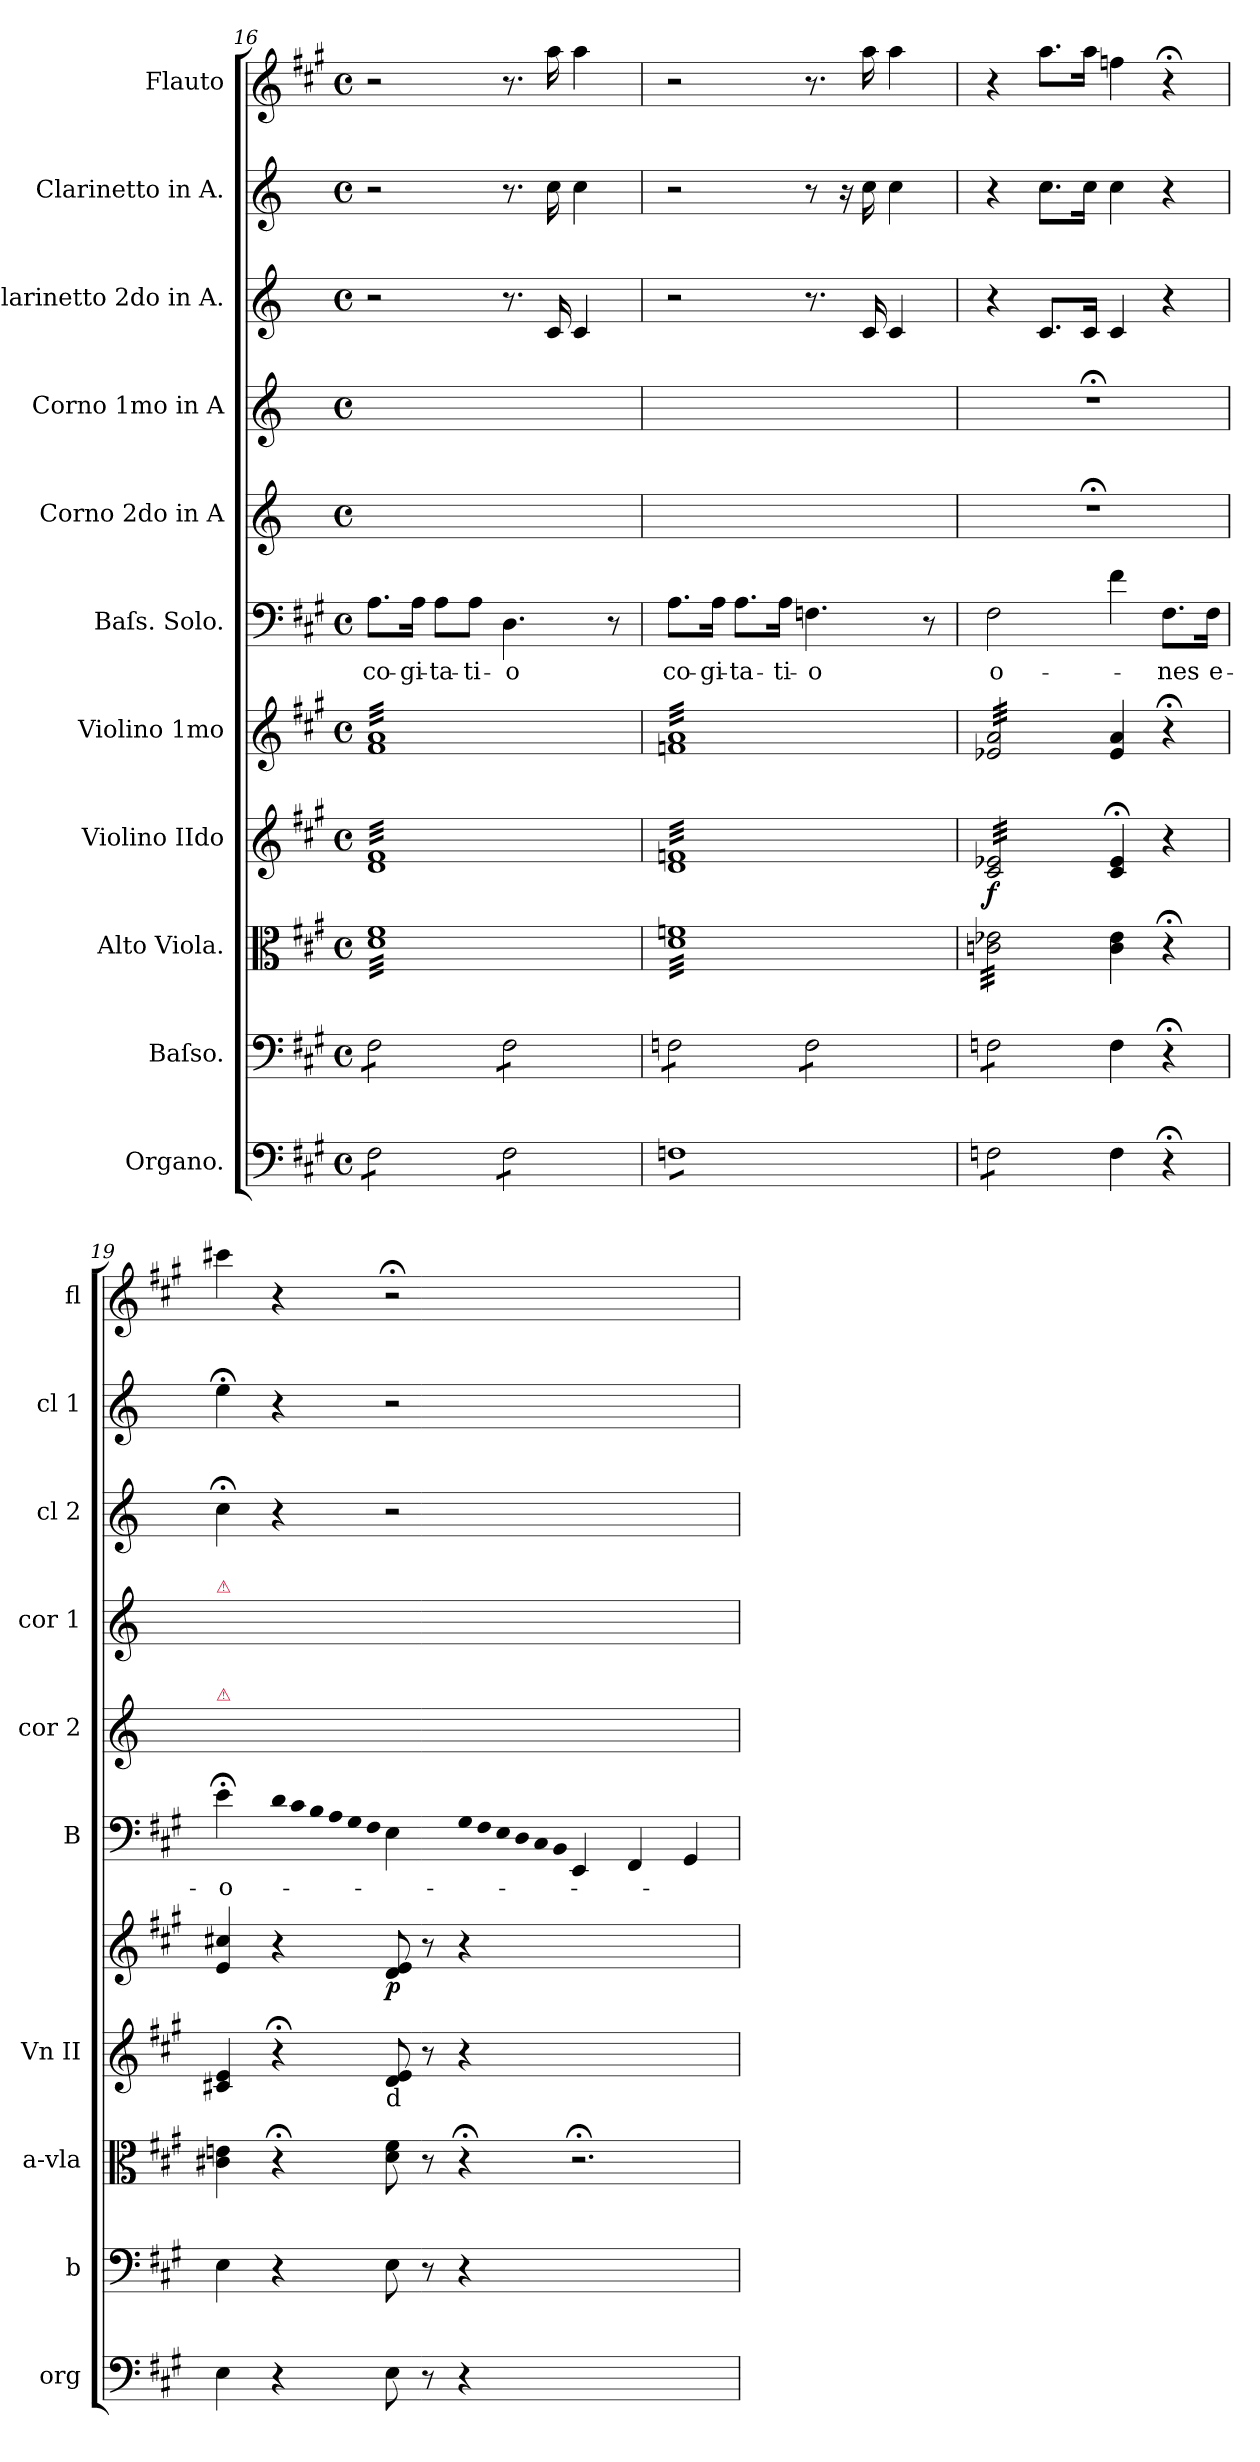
**kern	**kern	**kern	**kern	**dynam	**kern	**dynam	**kern	**text	**kern	**kern	**kern	**kern	**kern
*part11	*part10	*part9	*part8	*part8	*part7	*part7	*part6	*part6	*part5	*part4	*part3	*part2	*part1
*staff11	*staff10	*staff9	*staff8	*staff8	*staff7	*staff7	*staff6	*staff6	*staff5	*staff4	*staff3	*staff2	*staff1
*I"Organo.	*I"Baſso.	*I"Alto Viola.	*I"Violino IIdo	*	*I"Violino 1mo	*	*I"Baſs. Solo.	*	*I"Corno 2do in A	*I"Corno 1mo in A	*I"Clarinetto 2do in A.	*I"Clarinetto in A.	*I"Flauto
*I'org	*I'b	*I'a-vla	*I'Vn II	*	*	*	*I'B	*	*I'cor 2	*I'cor 1	*I'cl 2	*I'cl 1	*I'fl
*clefF4	*clefF4	*clefC3	*clefG2	*	*clefG2	*	*clefF4	*	*clefG2	*clefG2	*clefG2	*clefG2	*clefG2
*	*	*	*	*	*	*	*	*	*ITrd2c3	*ITrd2c3	*ITrd2c3	*ITrd2c3	*
*k[f#c#g#]	*k[f#c#g#]	*k[f#c#g#]	*k[f#c#g#]	*	*k[f#c#g#]	*	*k[f#c#g#]	*	*k[f#c#g#]	*k[f#c#g#]	*k[f#c#g#]	*k[f#c#g#]	*k[f#c#g#]
*A:	*A:	*A:	*A:	*	*A:	*	*A:	*	*A:	*A:	*A:	*A:	*A:
*M4/4	*M4/4	*M4/4	*M4/4	*	*M4/4	*	*M4/4	*	*M4/4	*M4/4	*M4/4	*M4/4	*M4/4
*met(c)	*met(c)	*met(c)	*met(c)	*	*met(c)	*	*met(c)	*	*met(c)	*met(c)	*met(c)	*met(c)	*met(c)
=16	=16	=16	=16	=16	=16	=16	=16	=16	=16	=16	=16	=16	=16
*tremolo	*	*	*	*	*	*	*	*	*	*	*	*	*
*	*tremolo	*	*	*	*	*	*	*	*	*	*	*	*
*	*	*tremolo	*	*	*	*	*	*	*	*	*	*	*
*	*	*	*tremolo	*	*	*	*	*	*	*	*	*	*
*	*	*	*	*	*tremolo	*	*	*	*	*	*	*	*
8F#\L	8F#\L	32d 32f#LLL	32d 32f#LLL	.	32f# 32aLLL	.	8.A\L	co-	1ryy	1ryy	2r	2r	2r
.	.	32d 32f#	32d 32f#	.	32f# 32a	.	.	.	.	.	.	.	.
.	.	32d 32f#	32d 32f#	.	32f# 32a	.	.	.	.	.	.	.	.
.	.	32d 32f#	32d 32f#	.	32f# 32a	.	.	.	.	.	.	.	.
8F#\	8F#\	32d 32f#	32d 32f#	.	32f# 32a	.	.	.	.	.	.	.	.
.	.	32d 32f#	32d 32f#	.	32f# 32a	.	.	.	.	.	.	.	.
.	.	32d 32f#	32d 32f#	.	32f# 32a	.	16A\Jk	-gi-	.	.	.	.	.
.	.	32d 32f#	32d 32f#	.	32f# 32a	.	.	.	.	.	.	.	.
8F#\	8F#\	32d 32f#	32d 32f#	.	32f# 32a	.	8A\L	-ta-	.	.	.	.	.
.	.	32d 32f#	32d 32f#	.	32f# 32a	.	.	.	.	.	.	.	.
.	.	32d 32f#	32d 32f#	.	32f# 32a	.	.	.	.	.	.	.	.
.	.	32d 32f#	32d 32f#	.	32f# 32a	.	.	.	.	.	.	.	.
8F#\J	8F#\J	32d 32f#	32d 32f#	.	32f# 32a	.	8A\J	-ti-	.	.	.	.	.
.	.	32d 32f#	32d 32f#	.	32f# 32a	.	.	.	.	.	.	.	.
.	.	32d 32f#	32d 32f#	.	32f# 32a	.	.	.	.	.	.	.	.
.	.	32d 32f#	32d 32f#	.	32f# 32a	.	.	.	.	.	.	.	.
8F#\L	8F#\L	32d 32f#	32d 32f#	.	32f# 32a	.	4.D\	-o	.	.	8.r	8.r	8.r
.	.	32d 32f#	32d 32f#	.	32f# 32a	.	.	.	.	.	.	.	.
.	.	32d 32f#	32d 32f#	.	32f# 32a	.	.	.	.	.	.	.	.
.	.	32d 32f#	32d 32f#	.	32f# 32a	.	.	.	.	.	.	.	.
8F#\	8F#\	32d 32f#	32d 32f#	.	32f# 32a	.	.	.	.	.	.	.	.
.	.	32d 32f#	32d 32f#	.	32f# 32a	.	.	.	.	.	.	.	.
.	.	32d 32f#	32d 32f#	.	32f# 32a	.	.	.	.	.	16A/	16a\	16aa\
.	.	32d 32f#	32d 32f#	.	32f# 32a	.	.	.	.	.	.	.	.
8F#\	8F#\	32d 32f#	32d 32f#	.	32f# 32a	.	.	.	.	.	4A/	4a\	4aa\
.	.	32d 32f#	32d 32f#	.	32f# 32a	.	.	.	.	.	.	.	.
.	.	32d 32f#	32d 32f#	.	32f# 32a	.	.	.	.	.	.	.	.
.	.	32d 32f#	32d 32f#	.	32f# 32a	.	.	.	.	.	.	.	.
8F#\J	8F#\J	32d 32f#	32d 32f#	.	32f# 32a	.	8r	.	.	.	.	.	.
.	.	32d 32f#	32d 32f#	.	32f# 32a	.	.	.	.	.	.	.	.
.	.	32d 32f#	32d 32f#	.	32f# 32a	.	.	.	.	.	.	.	.
.	.	32d 32f#JJJ	32d 32f#JJJ	.	32f# 32aJJJ	.	.	.	.	.	.	.	.
=17	=17	=17	=17	=17	=17	=17	=17	=17	=17	=17	=17	=17	=17
8Fn\L	8Fn\L	32d 32fnLLL	32d 32fnLLL	.	32fn 32aLLL	.	8.A\L	co-	1ryy	1ryy	2r	2r	2r
.	.	32d 32fn	32d 32fn	.	32fn 32a	.	.	.	.	.	.	.	.
.	.	32d 32fn	32d 32fn	.	32fn 32a	.	.	.	.	.	.	.	.
.	.	32d 32fn	32d 32fn	.	32fn 32a	.	.	.	.	.	.	.	.
8Fn\	8Fn\	32d 32fn	32d 32fn	.	32fn 32a	.	.	.	.	.	.	.	.
.	.	32d 32fn	32d 32fn	.	32fn 32a	.	.	.	.	.	.	.	.
.	.	32d 32fn	32d 32fn	.	32fn 32a	.	16A\Jk	-gi-	.	.	.	.	.
.	.	32d 32fn	32d 32fn	.	32fn 32a	.	.	.	.	.	.	.	.
8Fn\	8Fn\	32d 32fn	32d 32fn	.	32fn 32a	.	8.A\L	-ta-	.	.	.	.	.
.	.	32d 32fn	32d 32fn	.	32fn 32a	.	.	.	.	.	.	.	.
.	.	32d 32fn	32d 32fn	.	32fn 32a	.	.	.	.	.	.	.	.
.	.	32d 32fn	32d 32fn	.	32fn 32a	.	.	.	.	.	.	.	.
8Fn\	8Fn\J	32d 32fn	32d 32fn	.	32fn 32a	.	.	.	.	.	.	.	.
.	.	32d 32fn	32d 32fn	.	32fn 32a	.	.	.	.	.	.	.	.
.	.	32d 32fn	32d 32fn	.	32fn 32a	.	16A\Jk	-ti-	.	.	.	.	.
.	.	32d 32fn	32d 32fn	.	32fn 32a	.	.	.	.	.	.	.	.
8Fn\	8F\L	32d 32fn	32d 32fn	.	32fn 32a	.	4.Fn\	-o	.	.	8.r	8r	8.r
.	.	32d 32fn	32d 32fn	.	32fn 32a	.	.	.	.	.	.	.	.
.	.	32d 32fn	32d 32fn	.	32fn 32a	.	.	.	.	.	.	.	.
.	.	32d 32fn	32d 32fn	.	32fn 32a	.	.	.	.	.	.	.	.
8Fn\	8F\	32d 32fn	32d 32fn	.	32fn 32a	.	.	.	.	.	.	16r	.
.	.	32d 32fn	32d 32fn	.	32fn 32a	.	.	.	.	.	.	.	.
.	.	32d 32fn	32d 32fn	.	32fn 32a	.	.	.	.	.	16A/	16a\	16aa\
.	.	32d 32fn	32d 32fn	.	32fn 32a	.	.	.	.	.	.	.	.
8Fn\	8F\	32d 32fn	32d 32fn	.	32fn 32a	.	.	.	.	.	4A/	4a\	4aa\
.	.	32d 32fn	32d 32fn	.	32fn 32a	.	.	.	.	.	.	.	.
.	.	32d 32fn	32d 32fn	.	32fn 32a	.	.	.	.	.	.	.	.
.	.	32d 32fn	32d 32fn	.	32fn 32a	.	.	.	.	.	.	.	.
8Fn\J	8F\J	32d 32fn	32d 32fn	.	32fn 32a	.	8r	.	.	.	.	.	.
.	.	32d 32fn	32d 32fn	.	32fn 32a	.	.	.	.	.	.	.	.
.	.	32d 32fn	32d 32fn	.	32fn 32a	.	.	.	.	.	.	.	.
.	.	32d 32fnJJJ	32d 32fnJJJ	.	32fn 32aJJJ	.	.	.	.	.	.	.	.
=18	=18	=18	=18	=18	=18	=18	=18	=18	=18	=18	=18	=18	=18
!	!	!	!	!LO:DY:b	!	!LO:DY:b	!	!	!	!	!	!	!
8Fn\L	8Fn\L	32cn\ 32e-X\LLL	32c#/ 32e-X/LLL	f	32e-X/ 32a/LLL	fo	2F#\	o-	1r;<	1r;<	4r	4r	4r
.	.	32cn\ 32e-X\	32c#/ 32e-X/	.	32e-X/ 32a/	.	.	.	.	.	.	.	.
.	.	32cn\ 32e-X\	32c#/ 32e-X/	.	32e-X/ 32a/	.	.	.	.	.	.	.	.
.	.	32cn\ 32e-X\	32c#/ 32e-X/	.	32e-X/ 32a/	.	.	.	.	.	.	.	.
8Fn\	8Fn\	32cn\ 32e-X\	32c#/ 32e-X/	.	32e-X/ 32a/	.	.	.	.	.	.	.	.
.	.	32cn\ 32e-X\	32c#/ 32e-X/	.	32e-X/ 32a/	.	.	.	.	.	.	.	.
.	.	32cn\ 32e-X\	32c#/ 32e-X/	.	32e-X/ 32a/	.	.	.	.	.	.	.	.
.	.	32cn\ 32e-X\	32c#/ 32e-X/	.	32e-X/ 32a/	.	.	.	.	.	.	.	.
8Fn\	8Fn\	32cn\ 32e-X\	32c#/ 32e-X/	.	32e-X/ 32a/	.	.	.	.	.	8.A/L	8.a\L	8.aa\L
.	.	32cn\ 32e-X\	32c#/ 32e-X/	.	32e-X/ 32a/	.	.	.	.	.	.	.	.
.	.	32cn\ 32e-X\	32c#/ 32e-X/	.	32e-X/ 32a/	.	.	.	.	.	.	.	.
.	.	32cn\ 32e-X\	32c#/ 32e-X/	.	32e-X/ 32a/	.	.	.	.	.	.	.	.
8Fn\J	8Fn\J	32cn\ 32e-X\	32c#/ 32e-X/	.	32e-X/ 32a/	.	.	.	.	.	.	.	.
*	*Xtremolo	*	*	*	*	*	*	*	*	*	*	*	*
*Xtremolo	*	*	*	*	*	*	*	*	*	*	*	*	*
.	.	32cn\ 32e-X\	32c#/ 32e-X/	.	32e-X/ 32a/	.	.	.	.	.	.	.	.
.	.	32cn\ 32e-X\	32c#/ 32e-X/	.	32e-X/ 32a/	.	.	.	.	.	16A/Jk	16a\Jk	16aa\Jk
.	.	32cn\ 32e-X\JJJ	32c#/ 32e-X/JJJ	.	32e-X/ 32a/JJJ	.	.	.	.	.	.	.	.
*	*	*	*	*	*Xtremolo	*	*	*	*	*	*	*	*
*	*	*	*Xtremolo	*	*	*	*	*	*	*	*	*	*
*	*	*Xtremolo	*	*	*	*	*	*	*	*	*	*	*
4F\	4F\	4c\ 4e-\	4c#;</ 4e-;</	.	4e-/ 4a/	.	4f#\	.	.	.	4A/	4a\	4ffn\
4r;<	4r;<	4r;<	4r	.	4r;<	.	8.F#\L	-nes	.	.	4r	4r	4r;<
.	.	.	.	.	.	.	16F#\Jk	e-	.	.	.	.	.
=19	=19	=19	=19	=19	=19	=19	=19	=19	=19	=19	=19	=19	=19
!	!	!	!	!	!	!	!	!	!	!LO:TX:a:color=crimson:t=⚠	!	!	!
!	!	!	!	!	!	!	!	!	!LO:TX:a:color=crimson:t=⚠	!	!	!	!
4E\	4E\	4c#X\ 4en\	4c#X/ 4e/	.	4e/ 4cc#X/	.	4e;<\	-o-	1ryy	1ryy	4a;<\	4cc#;<\	4ccc#X\
*	*	*	*	*	*	*	*Xtuplet	*	*	*	*	*	*
!	!	!	!	!	!	!	!LO:N:vis=4	!	!	!	!	!	!
4r	4r	4r;<	4r;<	.	4r	.	24d/	.	.	.	4r	4r	4r
!	!	!	!	!	!	!	!LO:N:vis=4	!	!	!	!	!	!
.	.	.	.	.	.	.	24c#/	.	.	.	.	.	.
!	!	!	!	!	!	!	!LO:N:vis=4	!	!	!	!	!	!
.	.	.	.	.	.	.	24B/	.	.	.	.	.	.
!	!	!	!	!	!	!	!LO:N:vis=4	!	!	!	!	!	!
.	.	.	.	.	.	.	24A/	.	.	.	.	.	.
!	!	!	!	!	!	!	!LO:N:vis=4	!	!	!	!	!	!
.	.	.	.	.	.	.	24G#/	.	.	.	.	.	.
!	!	!	!	!	!	!	!LO:N:vis=4	!	!	!	!	!	!
.	.	.	.	.	.	.	24F#/	.	.	.	.	.	.
!	!	!	!LO:TX:b:t=d	!	!	!	!	!	!	!	!	!	!
!	!	!	!	!	!	!LO:DY:b	!	!	!	!	!	!	!
8E\	8E\	8d\ 8f#\	8d/ 8e/	.	8d/ 8e/	p	4E\	.	.	.	2r	2r	2r;<
8r	8r	8r	8r	.	8r	.	.	.	.	.	.	.	.
!	!	!	!	!	!	!	!LO:N:vis=4	!	!	!	!	!	!
4r	4r	4r;<	4r	.	4r	.	24G#/	.	.	.	.	.	.
!	!	!	!	!	!	!	!LO:N:vis=4	!	!	!	!	!	!
.	.	.	.	.	.	.	24F#/	.	.	.	.	.	.
!	!	!	!	!	!	!	!LO:N:vis=4	!	!	!	!	!	!
.	.	.	.	.	.	.	24E/	.	.	.	.	.	.
!	!	!	!	!	!	!	!LO:N:vis=4	!	!	!	!	!	!
.	.	.	.	.	.	.	24D/	.	.	.	.	.	.
!	!	!	!	!	!	!	!LO:N:vis=4	!	!	!	!	!	!
.	.	.	.	.	.	.	24C#/	.	.	.	.	.	.
!	!	!	!	!	!	!	!LO:N:vis=4	!	!	!	!	!	!
.	.	.	.	.	.	.	24BB/	.	.	.	.	.	.
2.ryy	2.ryy	2.r;<	2.ryy	.	2.ryy	.	4EE/	.	2.ryy	2.ryy	2.ryy	2.ryy	2.ryy
.	.	.	.	.	.	.	4FF#/	.	.	.	.	.	.
.	.	.	.	.	.	.	4GG#/	.	.	.	.	.	.
=	=	=	=	=	=	=	=	=	=	=	=	=	=
*-	*-	*-	*-	*-	*-	*-	*-	*-	*-	*-	*-	*-	*-
